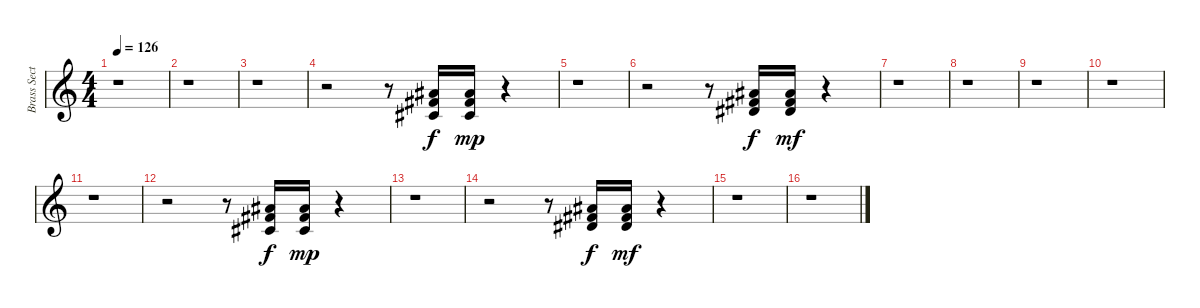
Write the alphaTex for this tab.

\track ("Brass Section 2" "Brass Sect") {instrument brasssection}
\staff {score}
\tuning (E4 B3 G3 D3 A2 E2) {hide}
\ts (4 4)
\tempo 126
\clef g2
\ks c
r.1{dy mf} |
r.1 |
r.1 |
r.2 r.8 (6.1 7.2 6.3).16{dy f} (6.1 7.2 6.3).16{dy mp} r.4 |
r.1 |
r.2 r.8 (6.1 7.2 8.3).16{dy f} (6.1 7.2 8.3).16{dy mf} r.4 |
r.1 |
r.1 |
r.1 |
r.1 |
r.1 |
r.2 r.8 (6.1 7.2 6.3).16{dy f} (6.1 7.2 6.3).16{dy mp} r.4 |
r.1 |
r.2 r.8 (6.1 7.2 8.3).16{dy f} (6.1 7.2 8.3).16{dy mf} r.4 |
r.1 |
r.1
